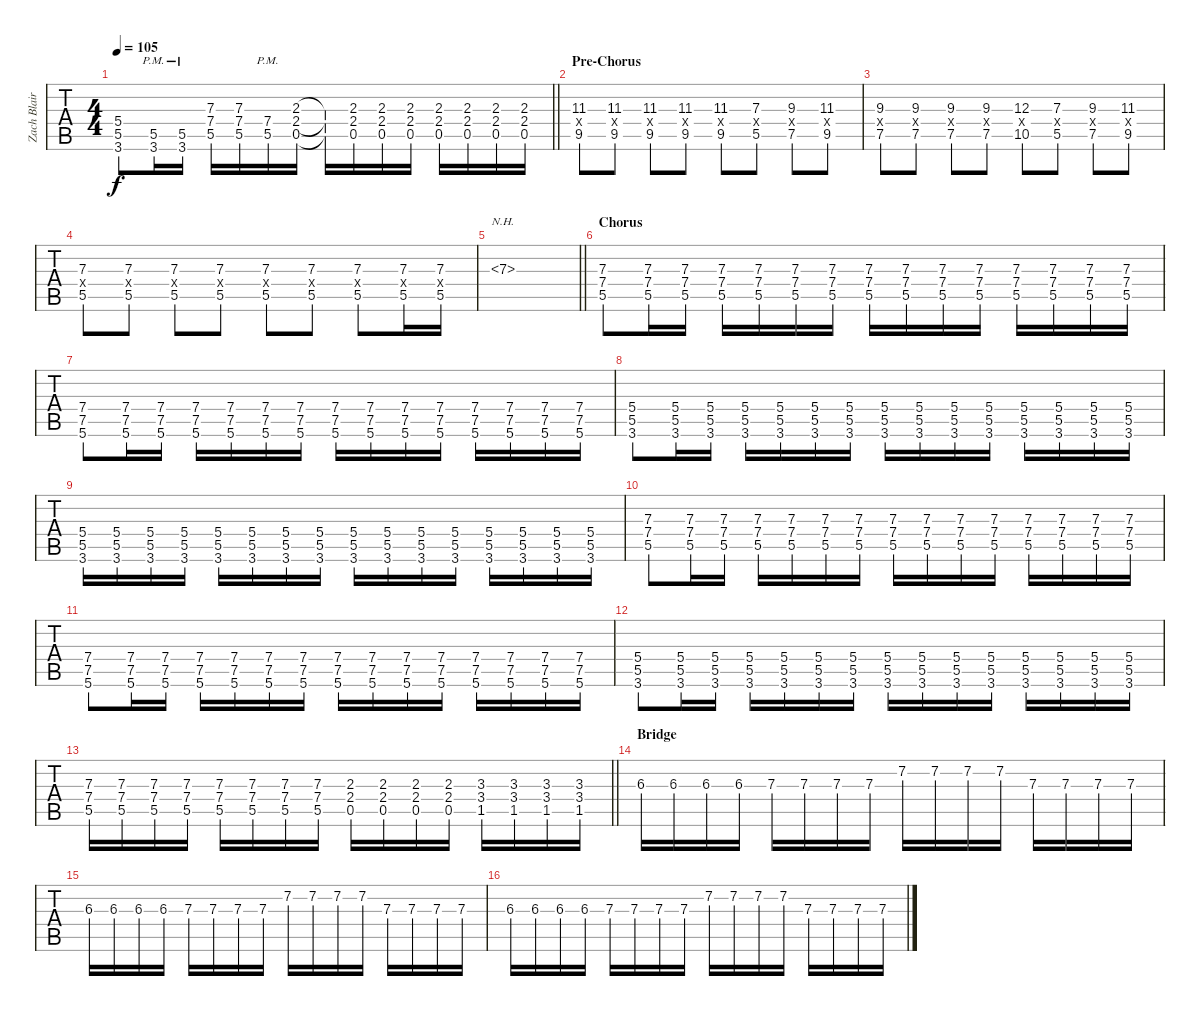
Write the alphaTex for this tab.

\track ("Zach Blair - Guitar One" "Zach Blair") {instrument distortionguitar}
\staff {tabs}
\tuning (Eb4 Bb3 Gb3 Db3 Ab2 Eb2) {hide}
\ts (4 4)
\tempo 105
\clef g2
\barLineRight lightlight
\ks db
(5.4 5.5 3.6).8{dy f} (5.5{pm} 3.6{pm}).16 (5.5{pm} 3.6{pm}).16 (7.3 7.4 5.5).16 (7.3 7.4 5.5).16 (7.4{pm} 5.5{pm}).16 (2.3 2.4 0.5).16 (2.3{t} 2.4{t} 0.5{t}).16 (2.3 2.4 0.5).16 (2.3 2.4 0.5).16 (2.3 2.4 0.5).16 (2.3 2.4 0.5).16 (2.3 2.4 0.5).16 (2.3 2.4 0.5).16 (2.3 2.4 0.5).16 |
\section ("" "Pre-Chorus")
(11.3 9.4{x} 9.5).8 (11.3 9.4{x} 9.5).8 (11.3 9.4{x} 9.5).8 (11.3 9.4{x} 9.5).8 (11.3 9.4{x} 9.5).8 (7.3 5.4{x} 5.5).8 (9.3 7.4{x} 7.5).8 (11.3 9.4{x} 9.5).8 |
(9.3 7.4{x} 7.5).8 (9.3 7.4{x} 7.5).8 (9.3 7.4{x} 7.5).8 (9.3 7.4{x} 7.5).8 (12.3 7.4{x} 10.5).8 (7.3 5.4{x} 5.5).8 (9.3 7.4{x} 7.5).8 (11.3 9.4{x} 9.5).8 |
(7.3 5.4{x} 5.5).8 (7.3 5.4{x} 5.5).8 (7.3 5.4{x} 5.5).8 (7.3 5.4{x} 5.5).8 (7.3 5.4{x} 5.5).8 (7.3 5.4{x} 5.5).8 (7.3 5.4{x} 5.5).8 (7.3 5.4{x} 5.5).16 (7.3 5.4{x} 5.5).16 |
\barLineRight lightlight
7.3{nh}.1 |
\section ("" "Chorus")
(7.3 7.4 5.5).8 (7.3 7.4 5.5).16 (7.3 7.4 5.5).16 (7.3 7.4 5.5).16 (7.3 7.4 5.5).16 (7.3 7.4 5.5).16 (7.3 7.4 5.5).16 (7.3 7.4 5.5).16 (7.3 7.4 5.5).16 (7.3 7.4 5.5).16 (7.3 7.4 5.5).16 (7.3 7.4 5.5).16 (7.3 7.4 5.5).16 (7.3 7.4 5.5).16 (7.3 7.4 5.5).16 |
(7.4 7.5 5.6).8 (7.4 7.5 5.6).16 (7.4 7.5 5.6).16 (7.4 7.5 5.6).16 (7.4 7.5 5.6).16 (7.4 7.5 5.6).16 (7.4 7.5 5.6).16 (7.4 7.5 5.6).16 (7.4 7.5 5.6).16 (7.4 7.5 5.6).16 (7.4 7.5 5.6).16 (7.4 7.5 5.6).16 (7.4 7.5 5.6).16 (7.4 7.5 5.6).16 (7.4 7.5 5.6).16 |
(5.4 5.5 3.6).8 (5.4 5.5 3.6).16 (5.4 5.5 3.6).16 (5.4 5.5 3.6).16 (5.4 5.5 3.6).16 (5.4 5.5 3.6).16 (5.4 5.5 3.6).16 (5.4 5.5 3.6).16 (5.4 5.5 3.6).16 (5.4 5.5 3.6).16 (5.4 5.5 3.6).16 (5.4 5.5 3.6).16 (5.4 5.5 3.6).16 (5.4 5.5 3.6).16 (5.4 5.5 3.6).16 |
(5.4 5.5 3.6).16 (5.4 5.5 3.6).16 (5.4 5.5 3.6).16 (5.4 5.5 3.6).16 (5.4 5.5 3.6).16 (5.4 5.5 3.6).16 (5.4 5.5 3.6).16 (5.4 5.5 3.6).16 (5.4 5.5 3.6).16 (5.4 5.5 3.6).16 (5.4 5.5 3.6).16 (5.4 5.5 3.6).16 (5.4 5.5 3.6).16 (5.4 5.5 3.6).16 (5.4 5.5 3.6).16 (5.4 5.5 3.6).16 |
(7.3 7.4 5.5).8 (7.3 7.4 5.5).16 (7.3 7.4 5.5).16 (7.3 7.4 5.5).16 (7.3 7.4 5.5).16 (7.3 7.4 5.5).16 (7.3 7.4 5.5).16 (7.3 7.4 5.5).16 (7.3 7.4 5.5).16 (7.3 7.4 5.5).16 (7.3 7.4 5.5).16 (7.3 7.4 5.5).16 (7.3 7.4 5.5).16 (7.3 7.4 5.5).16 (7.3 7.4 5.5).16 |
(7.4 7.5 5.6).8 (7.4 7.5 5.6).16 (7.4 7.5 5.6).16 (7.4 7.5 5.6).16 (7.4 7.5 5.6).16 (7.4 7.5 5.6).16 (7.4 7.5 5.6).16 (7.4 7.5 5.6).16 (7.4 7.5 5.6).16 (7.4 7.5 5.6).16 (7.4 7.5 5.6).16 (7.4 7.5 5.6).16 (7.4 7.5 5.6).16 (7.4 7.5 5.6).16 (7.4 7.5 5.6).16 |
(5.4 5.5 3.6).8 (5.4 5.5 3.6).16 (5.4 5.5 3.6).16 (5.4 5.5 3.6).16 (5.4 5.5 3.6).16 (5.4 5.5 3.6).16 (5.4 5.5 3.6).16 (5.4 5.5 3.6).16 (5.4 5.5 3.6).16 (5.4 5.5 3.6).16 (5.4 5.5 3.6).16 (5.4 5.5 3.6).16 (5.4 5.5 3.6).16 (5.4 5.5 3.6).16 (5.4 5.5 3.6).16 |
\barLineRight lightlight
(7.3 7.4 5.5).16 (7.3 7.4 5.5).16 (7.3 7.4 5.5).16 (7.3 7.4 5.5).16 (7.3 7.4 5.5).16 (7.3 7.4 5.5).16 (7.3 7.4 5.5).16 (7.3 7.4 5.5).16 (2.3 2.4 0.5).16 (2.3 2.4 0.5).16 (2.3 2.4 0.5).16 (2.3 2.4 0.5).16 (3.3 3.4 1.5).16 (3.3 3.4 1.5).16 (3.3 3.4 1.5).16 (3.3 3.4 1.5).16 |
\section ("" "Bridge")
6.3.16 6.3.16 6.3.16 6.3.16 7.3.16 7.3.16 7.3.16 7.3.16 7.2.16 7.2.16 7.2.16 7.2.16 7.3.16 7.3.16 7.3.16 7.3.16 |
6.3.16 6.3.16 6.3.16 6.3.16 7.3.16 7.3.16 7.3.16 7.3.16 7.2.16 7.2.16 7.2.16 7.2.16 7.3.16 7.3.16 7.3.16 7.3.16 |
6.3.16 6.3.16 6.3.16 6.3.16 7.3.16 7.3.16 7.3.16 7.3.16 7.2.16 7.2.16 7.2.16 7.2.16 7.3.16 7.3.16 7.3.16 7.3.16
